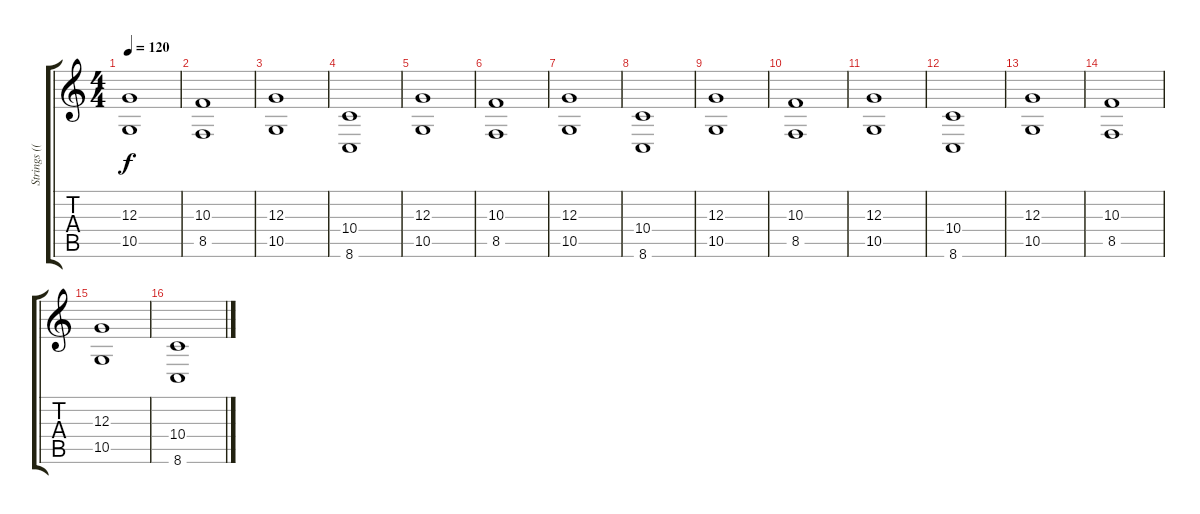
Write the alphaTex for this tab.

\track ("Strings ((Studio))" "Strings ((") {instrument stringensemble2}
\staff {score tabs}
\tuning (E4 B3 G3 D3 A2 E2) {hide}
\ts (4 4)
\tempo 120
\clef g2
\ks c
(12.3 10.5).1{dy f} |
(10.3 8.5).1 |
(12.3 10.5).1 |
(10.4 8.6).1 |
(12.3 10.5).1 |
(10.3 8.5).1 |
(12.3 10.5).1 |
(10.4 8.6).1 |
(12.3 10.5).1 |
(10.3 8.5).1 |
(12.3 10.5).1 |
(10.4 8.6).1 |
(12.3 10.5).1 |
(10.3 8.5).1 |
(12.3 10.5).1 |
(10.4 8.6).1
